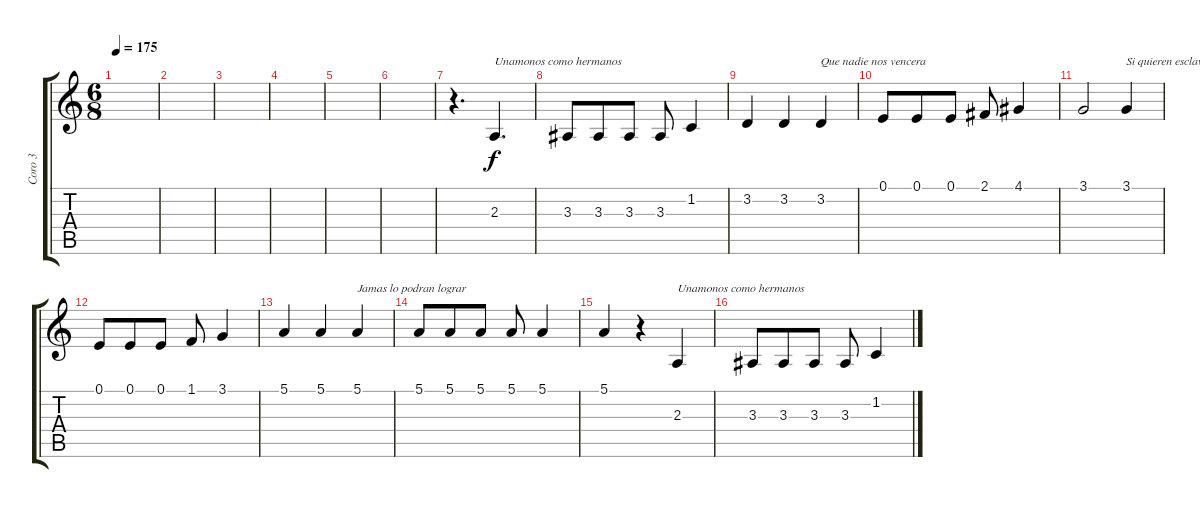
\track ("Coro 3" "Coro 3") {instrument choiraahs}
\staff {score tabs}
\tuning (E4 B3 G3 D3 A2 E2) {hide}
\ts (6 8)
\tempo 175
\clef g2
\ks c
|
|
|
|
|
|
r.4{d} 2.3.4{d txt "Unamonos como hermanos"} |
3.3.8 3.3.8 3.3.8 3.3.8 1.2.4 |
3.2.4 3.2.4 3.2.4{txt "Que nadie nos vencera"} |
0.1.8 0.1.8 0.1.8 2.1.8 4.1.4 |
3.1.2 3.1.4{txt "Si quieren esclavizarnos"} |
0.1.8 0.1.8 0.1.8 1.1.8 3.1.4 |
5.1.4 5.1.4 5.1.4{txt "Jamas lo podran lograr"} |
5.1.8 5.1.8 5.1.8 5.1.8 5.1.4 |
5.1.4 r.4 2.3.4{txt "Unamonos como hermanos"} |
3.3.8 3.3.8 3.3.8 3.3.8 1.2.4
